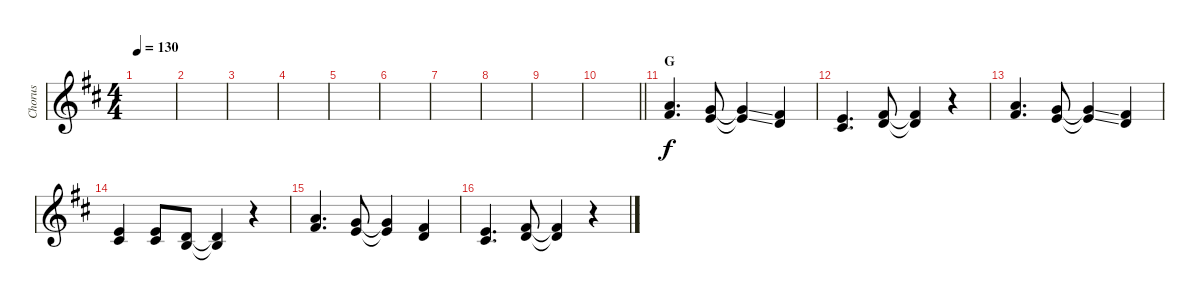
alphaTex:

\track ("Chorus" "Chorus") {instrument voiceoohs}
\staff {score}
\tuning (E4 B3 G3 D3 A2 E2 B1) {hide}
\ts (4 4)
\tempo 130
\clef g2
\ks d
|
|
|
|
|
|
|
|
|
\barLineRight lightlight
|
\section ("" "G")
(5.1 7.2).4{d} (3.1 5.2).8 (3.1{ss t} 5.2{ss t}).4 (2.1 3.2).4 |
(0.1 2.2).4{d} (2.1 3.2).8 (2.1{t} 3.2{t}).4 r.4 |
(5.1 7.2).4{d} (3.1 5.2).8 (3.1{ss t} 5.2{ss t}).4 (2.1 3.2).4 |
(0.1 2.2).4 (0.1 2.2).8 (3.2 4.3).8 (3.2{t} 4.3{t}).4 r.4 |
(5.1 7.2).4{d} (3.1 5.2).8 (3.1{t} 5.2{t}).4 (2.1 3.2).4 |
(0.1 2.2).4{d} (2.1 3.2).8 (2.1{t} 3.2{t}).4 r.4
